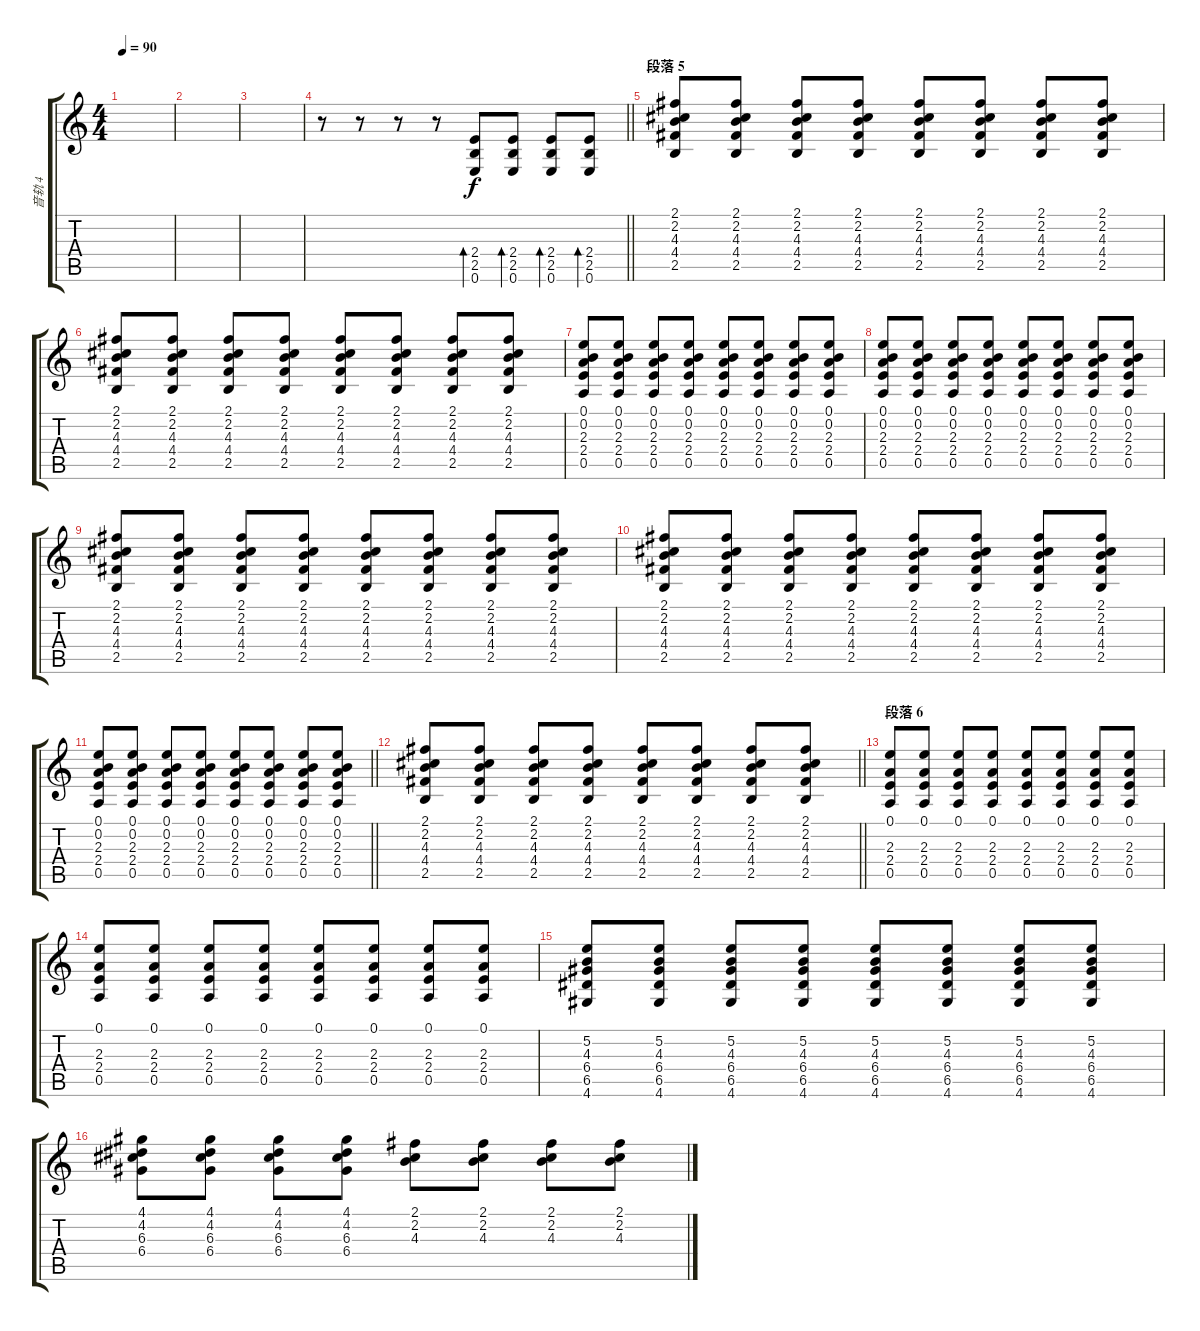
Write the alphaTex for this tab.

\track ("音轨 4" "音轨 4") {instrument overdrivenguitar}
\staff {score tabs}
\tuning (E4 B3 G3 D3 A2 E2) {hide}
\ts (4 4)
\tempo 90
\clef g2
\ks c
|
|
|
\barLineRight lightlight
r.8 r.8 r.8 r.8 (2.4 2.5 0.6).8{bd 60} (2.4 2.5 0.6).8{bd 120} (2.4 2.5 0.6).8{bd 120} (2.4 2.5 0.6).8{bd 120} |
\section ("" "段落 5")
(2.1 2.2 4.3 4.4 2.5).8 (2.1 2.2 4.3 4.4 2.5).8 (2.1 2.2 4.3 4.4 2.5).8 (2.1 2.2 4.3 4.4 2.5).8 (2.1 2.2 4.3 4.4 2.5).8 (2.1 2.2 4.3 4.4 2.5).8 (2.1 2.2 4.3 4.4 2.5).8 (2.1 2.2 4.3 4.4 2.5).8 |
(2.1 2.2 4.3 4.4 2.5).8 (2.1 2.2 4.3 4.4 2.5).8 (2.1 2.2 4.3 4.4 2.5).8 (2.1 2.2 4.3 4.4 2.5).8 (2.1 2.2 4.3 4.4 2.5).8 (2.1 2.2 4.3 4.4 2.5).8 (2.1 2.2 4.3 4.4 2.5).8 (2.1 2.2 4.3 4.4 2.5).8 |
(0.1 0.2 2.3 2.4 0.5).8 (0.1 0.2 2.3 2.4 0.5).8 (0.1 0.2 2.3 2.4 0.5).8 (0.1 0.2 2.3 2.4 0.5).8 (0.1 0.2 2.3 2.4 0.5).8 (0.1 0.2 2.3 2.4 0.5).8 (0.1 0.2 2.3 2.4 0.5).8 (0.1 0.2 2.3 2.4 0.5).8 |
(0.1 0.2 2.3 2.4 0.5).8 (0.1 0.2 2.3 2.4 0.5).8 (0.1 0.2 2.3 2.4 0.5).8 (0.1 0.2 2.3 2.4 0.5).8 (0.1 0.2 2.3 2.4 0.5).8 (0.1 0.2 2.3 2.4 0.5).8 (0.1 0.2 2.3 2.4 0.5).8 (0.1 0.2 2.3 2.4 0.5).8 |
(2.1 2.2 4.3 4.4 2.5).8 (2.1 2.2 4.3 4.4 2.5).8 (2.1 2.2 4.3 4.4 2.5).8 (2.1 2.2 4.3 4.4 2.5).8 (2.1 2.2 4.3 4.4 2.5).8 (2.1 2.2 4.3 4.4 2.5).8 (2.1 2.2 4.3 4.4 2.5).8 (2.1 2.2 4.3 4.4 2.5).8 |
(2.1 2.2 4.3 4.4 2.5).8 (2.1 2.2 4.3 4.4 2.5).8 (2.1 2.2 4.3 4.4 2.5).8 (2.1 2.2 4.3 4.4 2.5).8 (2.1 2.2 4.3 4.4 2.5).8 (2.1 2.2 4.3 4.4 2.5).8 (2.1 2.2 4.3 4.4 2.5).8 (2.1 2.2 4.3 4.4 2.5).8 |
\barLineRight lightlight
(0.1 0.2 2.3 2.4 0.5).8 (0.1 0.2 2.3 2.4 0.5).8 (0.1 0.2 2.3 2.4 0.5).8 (0.1 0.2 2.3 2.4 0.5).8 (0.1 0.2 2.3 2.4 0.5).8 (0.1 0.2 2.3 2.4 0.5).8 (0.1 0.2 2.3 2.4 0.5).8 (0.1 0.2 2.3 2.4 0.5).8 |
\barLineRight lightlight
(2.1 2.2 4.3 4.4 2.5).8 (2.1 2.2 4.3 4.4 2.5).8 (2.1 2.2 4.3 4.4 2.5).8 (2.1 2.2 4.3 4.4 2.5).8 (2.1 2.2 4.3 4.4 2.5).8 (2.1 2.2 4.3 4.4 2.5).8 (2.1 2.2 4.3 4.4 2.5).8 (2.1 2.2 4.3 4.4 2.5).8 |
\section ("" "段落 6")
(0.1 2.3 2.4 0.5).8 (0.1 2.3 2.4 0.5).8 (0.1 2.3 2.4 0.5).8 (0.1 2.3 2.4 0.5).8 (0.1 2.3 2.4 0.5).8 (0.1 2.3 2.4 0.5).8 (0.1 2.3 2.4 0.5).8 (0.1 2.3 2.4 0.5).8 |
(0.1 2.3 2.4 0.5).8 (0.1 2.3 2.4 0.5).8 (0.1 2.3 2.4 0.5).8 (0.1 2.3 2.4 0.5).8 (0.1 2.3 2.4 0.5).8 (0.1 2.3 2.4 0.5).8 (0.1 2.3 2.4 0.5).8 (0.1 2.3 2.4 0.5).8 |
(5.2 4.3 6.4 6.5 4.6).8 (5.2 4.3 6.4 6.5 4.6).8 (5.2 4.3 6.4 6.5 4.6).8 (5.2 4.3 6.4 6.5 4.6).8 (5.2 4.3 6.4 6.5 4.6).8 (5.2 4.3 6.4 6.5 4.6).8 (5.2 4.3 6.4 6.5 4.6).8 (5.2 4.3 6.4 6.5 4.6).8 |
(4.1 4.2 6.3 6.4).8 (4.1 4.2 6.3 6.4).8 (4.1 4.2 6.3 6.4).8 (4.1 4.2 6.3 6.4).8 (2.1 2.2 4.3).8 (2.1 2.2 4.3).8 (2.1 2.2 4.3).8 (2.1 2.2 4.3).8
